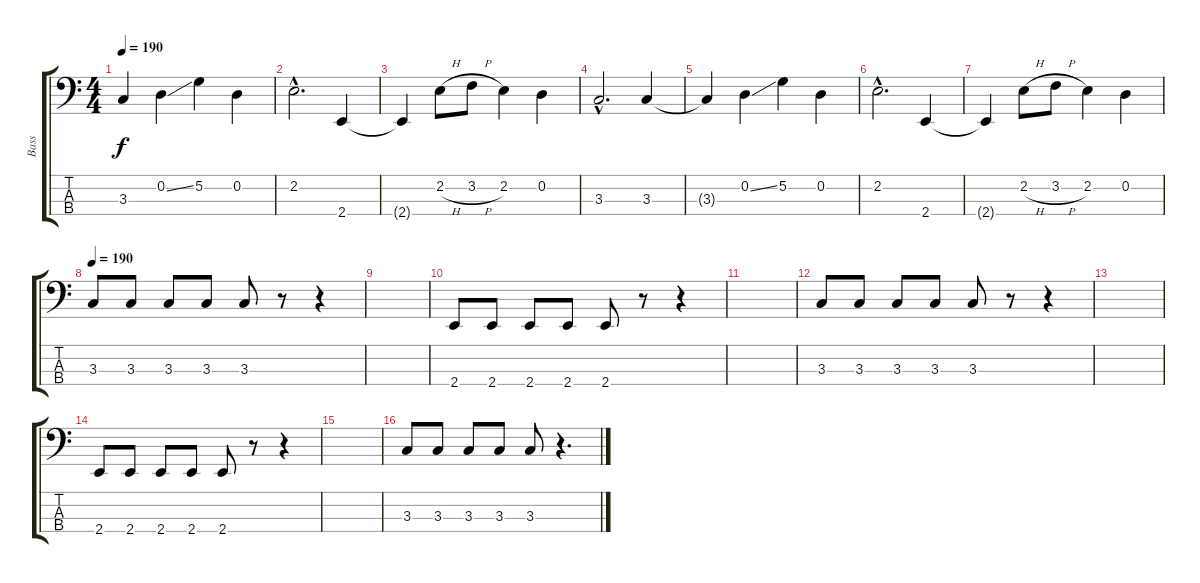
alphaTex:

\track ("Bass" "Bass") {instrument electricbassfinger}
\staff {score tabs}
\tuning (G2 D2 A1 D1) {hide}
\ts (4 4)
\tempo 190
\clef f4
\ks c
3.3{t}.4{dy f} 0.2{ss}.4 5.2.4 0.2.4 |
2.2{hac}.2{d} 2.4.4 |
2.4{t}.4 2.2{h}.8 3.2{h}.8 2.2.4 0.2.4 |
3.3{hac}.2{d} 3.3.4 |
3.3{t}.4 0.2{ss}.4 5.2.4 0.2.4 |
2.2{hac}.2{d} 2.4.4 |
2.4{t}.4 2.2{h}.8 3.2{h}.8 2.2.4 0.2.4 |
\tempo 190
3.3.8 3.3.8 3.3.8 3.3.8 3.3.8 r.8 r.4 |
|
2.4.8 2.4.8 2.4.8 2.4.8 2.4.8 r.8 r.4 |
|
3.3.8 3.3.8 3.3.8 3.3.8 3.3.8 r.8 r.4 |
|
2.4.8 2.4.8 2.4.8 2.4.8 2.4.8 r.8 r.4 |
|
3.3.8 3.3.8 3.3.8 3.3.8 3.3.8 r.4{d}
